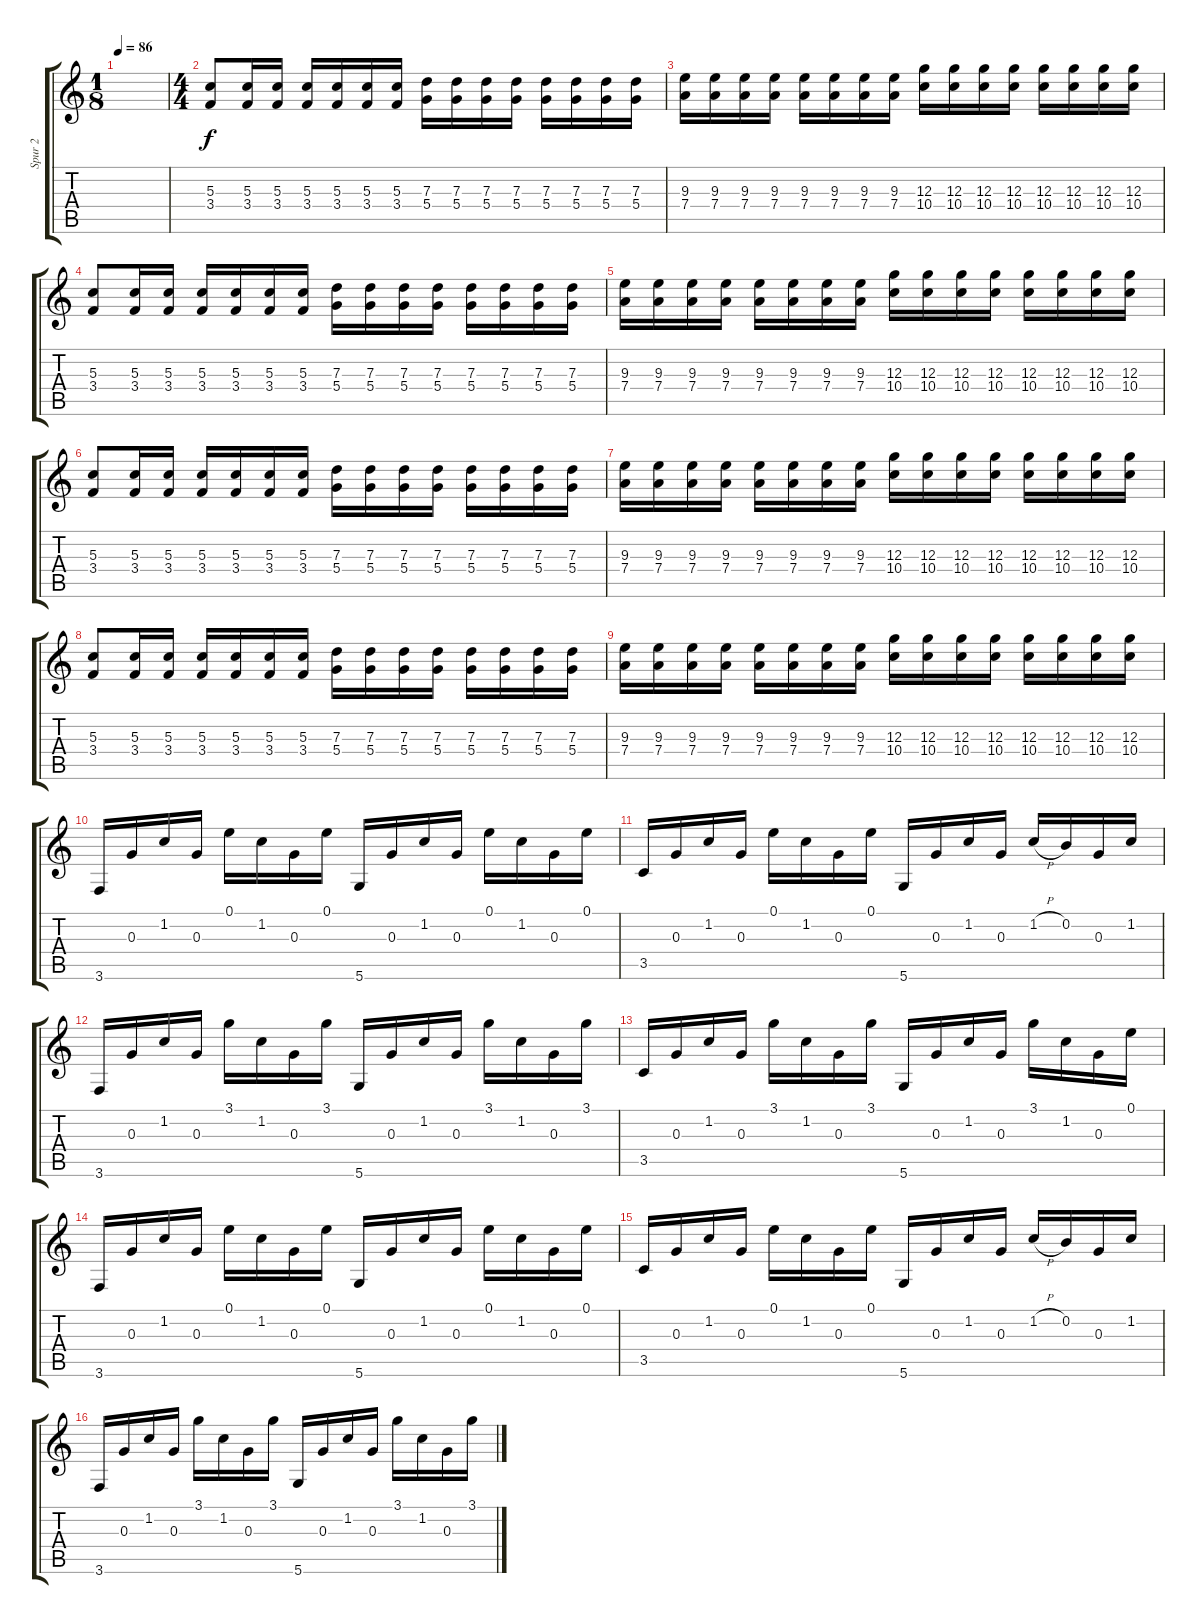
\track ("Spur 2" "Spur 2") {instrument distortionguitar}
\staff {score tabs}
\tuning (E4 B3 G3 D3 A2 D2) {hide}
\ts (1 8)
\tempo 86
\clef g2
\ks c
|
\ts (4 4)
(5.3 3.4).8 (5.3 3.4).16 (5.3 3.4).16 (5.3 3.4).16 (5.3 3.4).16 (5.3 3.4).16 (5.3 3.4).16 (7.3 5.4).16 (7.3 5.4).16 (7.3 5.4).16 (7.3 5.4).16 (7.3 5.4).16 (7.3 5.4).16 (7.3 5.4).16 (7.3 5.4).16 |
(9.3 7.4).16 (9.3 7.4).16 (9.3 7.4).16 (9.3 7.4).16 (9.3 7.4).16 (9.3 7.4).16 (9.3 7.4).16 (9.3 7.4).16 (12.3 10.4).16 (12.3 10.4).16 (12.3 10.4).16 (12.3 10.4).16 (12.3 10.4).16 (12.3 10.4).16 (12.3 10.4).16 (12.3 10.4).16 |
(5.3 3.4).8 (5.3 3.4).16 (5.3 3.4).16 (5.3 3.4).16 (5.3 3.4).16 (5.3 3.4).16 (5.3 3.4).16 (7.3 5.4).16 (7.3 5.4).16 (7.3 5.4).16 (7.3 5.4).16 (7.3 5.4).16 (7.3 5.4).16 (7.3 5.4).16 (7.3 5.4).16 |
(9.3 7.4).16 (9.3 7.4).16 (9.3 7.4).16 (9.3 7.4).16 (9.3 7.4).16 (9.3 7.4).16 (9.3 7.4).16 (9.3 7.4).16 (12.3 10.4).16 (12.3 10.4).16 (12.3 10.4).16 (12.3 10.4).16 (12.3 10.4).16 (12.3 10.4).16 (12.3 10.4).16 (12.3 10.4).16 |
(5.3 3.4).8 (5.3 3.4).16 (5.3 3.4).16 (5.3 3.4).16 (5.3 3.4).16 (5.3 3.4).16 (5.3 3.4).16 (7.3 5.4).16 (7.3 5.4).16 (7.3 5.4).16 (7.3 5.4).16 (7.3 5.4).16 (7.3 5.4).16 (7.3 5.4).16 (7.3 5.4).16 |
(9.3 7.4).16 (9.3 7.4).16 (9.3 7.4).16 (9.3 7.4).16 (9.3 7.4).16 (9.3 7.4).16 (9.3 7.4).16 (9.3 7.4).16 (12.3 10.4).16 (12.3 10.4).16 (12.3 10.4).16 (12.3 10.4).16 (12.3 10.4).16 (12.3 10.4).16 (12.3 10.4).16 (12.3 10.4).16 |
(5.3 3.4).8 (5.3 3.4).16 (5.3 3.4).16 (5.3 3.4).16 (5.3 3.4).16 (5.3 3.4).16 (5.3 3.4).16 (7.3 5.4).16 (7.3 5.4).16 (7.3 5.4).16 (7.3 5.4).16 (7.3 5.4).16 (7.3 5.4).16 (7.3 5.4).16 (7.3 5.4).16 |
(9.3 7.4).16 (9.3 7.4).16 (9.3 7.4).16 (9.3 7.4).16 (9.3 7.4).16 (9.3 7.4).16 (9.3 7.4).16 (9.3 7.4).16 (12.3 10.4).16 (12.3 10.4).16 (12.3 10.4).16 (12.3 10.4).16 (12.3 10.4).16 (12.3 10.4).16 (12.3 10.4).16 (12.3 10.4).16 |
3.6.16{volume 10 instrument electricguitarclean} 0.3.16 1.2.16 0.3.16 0.1.16 1.2.16 0.3.16 0.1.16 5.6.16 0.3.16 1.2.16 0.3.16 0.1.16 1.2.16 0.3.16 0.1.16 |
3.5.16{volume 10 instrument electricguitarclean} 0.3.16 1.2.16 0.3.16 0.1.16 1.2.16 0.3.16 0.1.16 5.6.16 0.3.16 1.2.16 0.3.16 1.2{h}.16 0.2.16 0.3.16 1.2.16 |
3.6.16 0.3.16 1.2.16 0.3.16 3.1.16 1.2.16 0.3.16 3.1.16 5.6.16 0.3.16 1.2.16 0.3.16 3.1.16 1.2.16 0.3.16 3.1.16 |
3.5.16 0.3.16 1.2.16 0.3.16 3.1.16 1.2.16 0.3.16 3.1.16 5.6.16 0.3.16 1.2.16 0.3.16 3.1.16 1.2.16 0.3.16 0.1.16 |
3.6.16{volume 10 instrument electricguitarclean} 0.3.16 1.2.16 0.3.16 0.1.16 1.2.16 0.3.16 0.1.16 5.6.16 0.3.16 1.2.16 0.3.16 0.1.16 1.2.16 0.3.16 0.1.16 |
3.5.16 0.3.16 1.2.16 0.3.16 0.1.16 1.2.16 0.3.16 0.1.16 5.6.16 0.3.16 1.2.16 0.3.16 1.2{h}.16 0.2.16 0.3.16 1.2.16 |
3.6.16 0.3.16 1.2.16 0.3.16 3.1.16 1.2.16 0.3.16 3.1.16 5.6.16 0.3.16 1.2.16 0.3.16 3.1.16 1.2.16 0.3.16 3.1.16
